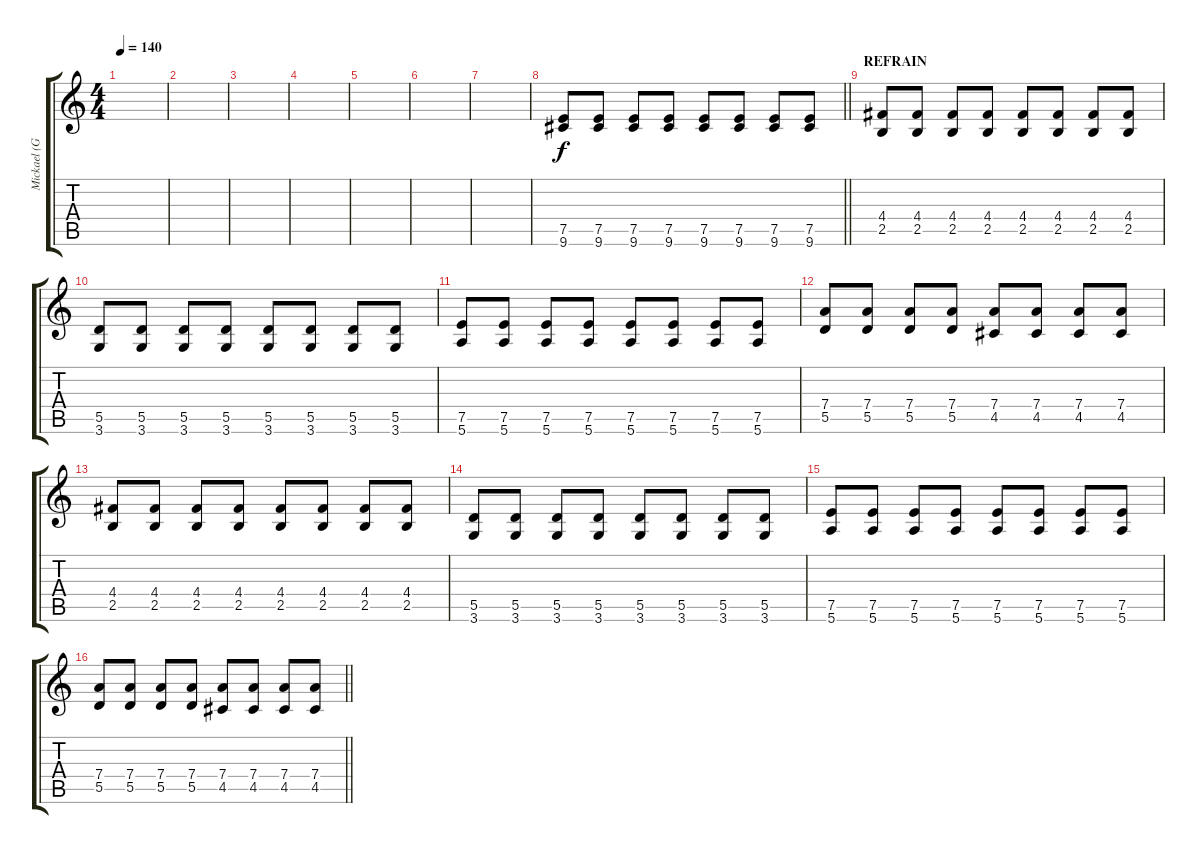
\track ("Mickael (Guitare_02)" "Mickael (G") {instrument distortionguitar}
\staff {score tabs}
\tuning (E4 B3 G3 D3 A2 E2) {hide}
\ts (4 4)
\tempo 140
\clef g2
\ks c
|
|
|
|
|
|
|
\barLineRight lightlight
(7.5 9.6).8 (7.5 9.6).8 (7.5 9.6).8 (7.5 9.6).8 (7.5 9.6).8 (7.5 9.6).8 (7.5 9.6).8 (7.5 9.6).8 |
\section ("" "REFRAIN")
(4.4 2.5).8 (4.4 2.5).8 (4.4 2.5).8 (4.4 2.5).8 (4.4 2.5).8 (4.4 2.5).8 (4.4 2.5).8 (4.4 2.5).8 |
(5.5 3.6).8 (5.5 3.6).8 (5.5 3.6).8 (5.5 3.6).8 (5.5 3.6).8 (5.5 3.6).8 (5.5 3.6).8 (5.5 3.6).8 |
(7.5 5.6).8 (7.5 5.6).8 (7.5 5.6).8 (7.5 5.6).8 (7.5 5.6).8 (7.5 5.6).8 (7.5 5.6).8 (7.5 5.6).8 |
(7.4 5.5).8 (7.4 5.5).8 (7.4 5.5).8 (7.4 5.5).8 (7.4 4.5).8 (7.4 4.5).8 (7.4 4.5).8 (7.4 4.5).8 |
(4.4 2.5).8 (4.4 2.5).8 (4.4 2.5).8 (4.4 2.5).8 (4.4 2.5).8 (4.4 2.5).8 (4.4 2.5).8 (4.4 2.5).8 |
(5.5 3.6).8 (5.5 3.6).8 (5.5 3.6).8 (5.5 3.6).8 (5.5 3.6).8 (5.5 3.6).8 (5.5 3.6).8 (5.5 3.6).8 |
(7.5 5.6).8 (7.5 5.6).8 (7.5 5.6).8 (7.5 5.6).8 (7.5 5.6).8 (7.5 5.6).8 (7.5 5.6).8 (7.5 5.6).8 |
\barLineRight lightlight
(7.4 5.5).8 (7.4 5.5).8 (7.4 5.5).8 (7.4 5.5).8 (7.4 4.5).8 (7.4 4.5).8 (7.4 4.5).8 (7.4 4.5).8
